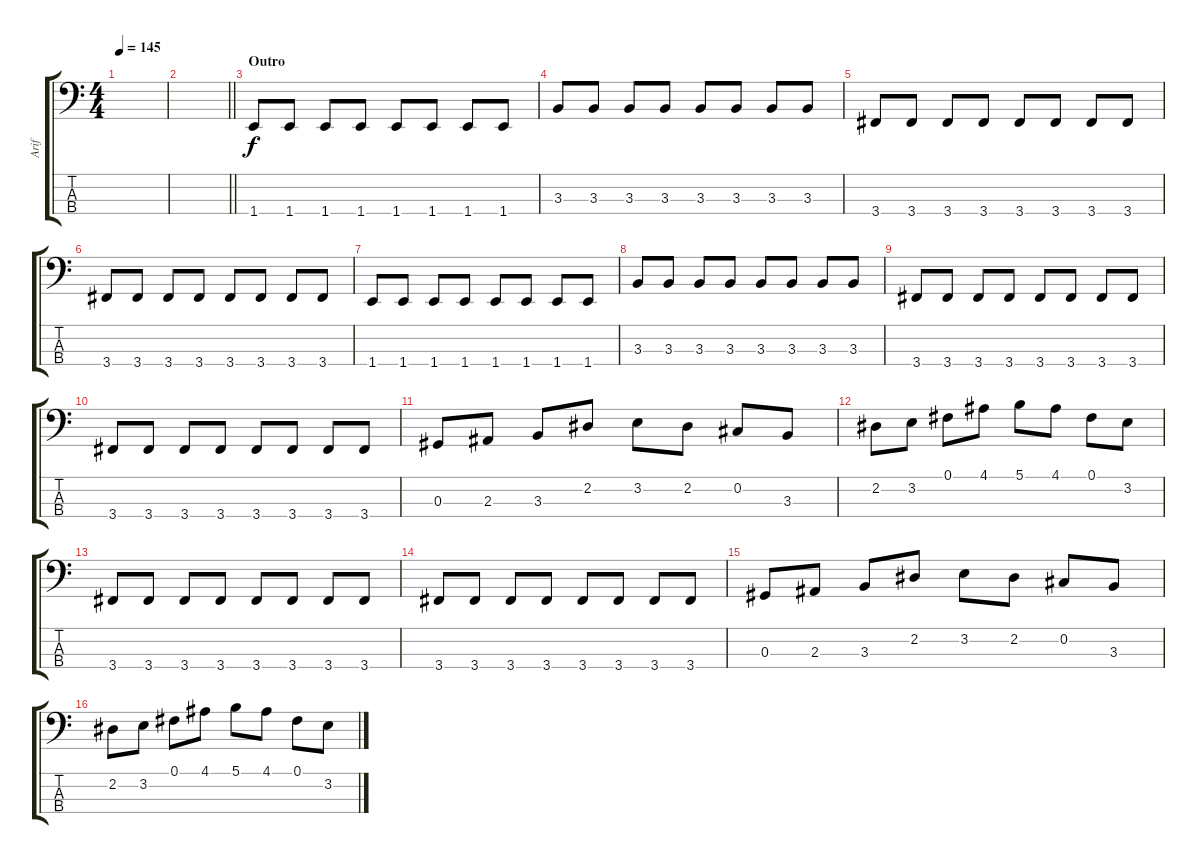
\track ("Arif" "Arif") {instrument electricbassfinger}
\staff {score tabs}
\tuning (Gb2 Db2 Ab1 Eb1) {hide}
\ts (4 4)
\tempo 145
\clef f4
\ks c
|
\barLineRight lightlight
|
\section ("" "Outro")
1.4.8 1.4.8 1.4.8 1.4.8 1.4.8 1.4.8 1.4.8 1.4.8 |
3.3.8 3.3.8 3.3.8 3.3.8 3.3.8 3.3.8 3.3.8 3.3.8 |
3.4.8 3.4.8 3.4.8 3.4.8 3.4.8 3.4.8 3.4.8 3.4.8 |
3.4.8 3.4.8 3.4.8 3.4.8 3.4.8 3.4.8 3.4.8 3.4.8 |
1.4.8 1.4.8 1.4.8 1.4.8 1.4.8 1.4.8 1.4.8 1.4.8 |
3.3.8 3.3.8 3.3.8 3.3.8 3.3.8 3.3.8 3.3.8 3.3.8 |
3.4.8 3.4.8 3.4.8 3.4.8 3.4.8 3.4.8 3.4.8 3.4.8 |
3.4.8 3.4.8 3.4.8 3.4.8 3.4.8 3.4.8 3.4.8 3.4.8 |
0.3.8 2.3.8 3.3.8 2.2.8 3.2.8 2.2.8 0.2.8 3.3.8 |
2.2.8 3.2.8 0.1.8 4.1.8 5.1.8 4.1.8 0.1.8 3.2.8 |
3.4.8 3.4.8 3.4.8 3.4.8 3.4.8 3.4.8 3.4.8 3.4.8 |
3.4.8 3.4.8 3.4.8 3.4.8 3.4.8 3.4.8 3.4.8 3.4.8 |
0.3.8 2.3.8 3.3.8 2.2.8 3.2.8 2.2.8 0.2.8 3.3.8 |
2.2.8 3.2.8 0.1.8 4.1.8 5.1.8 4.1.8 0.1.8 3.2.8
